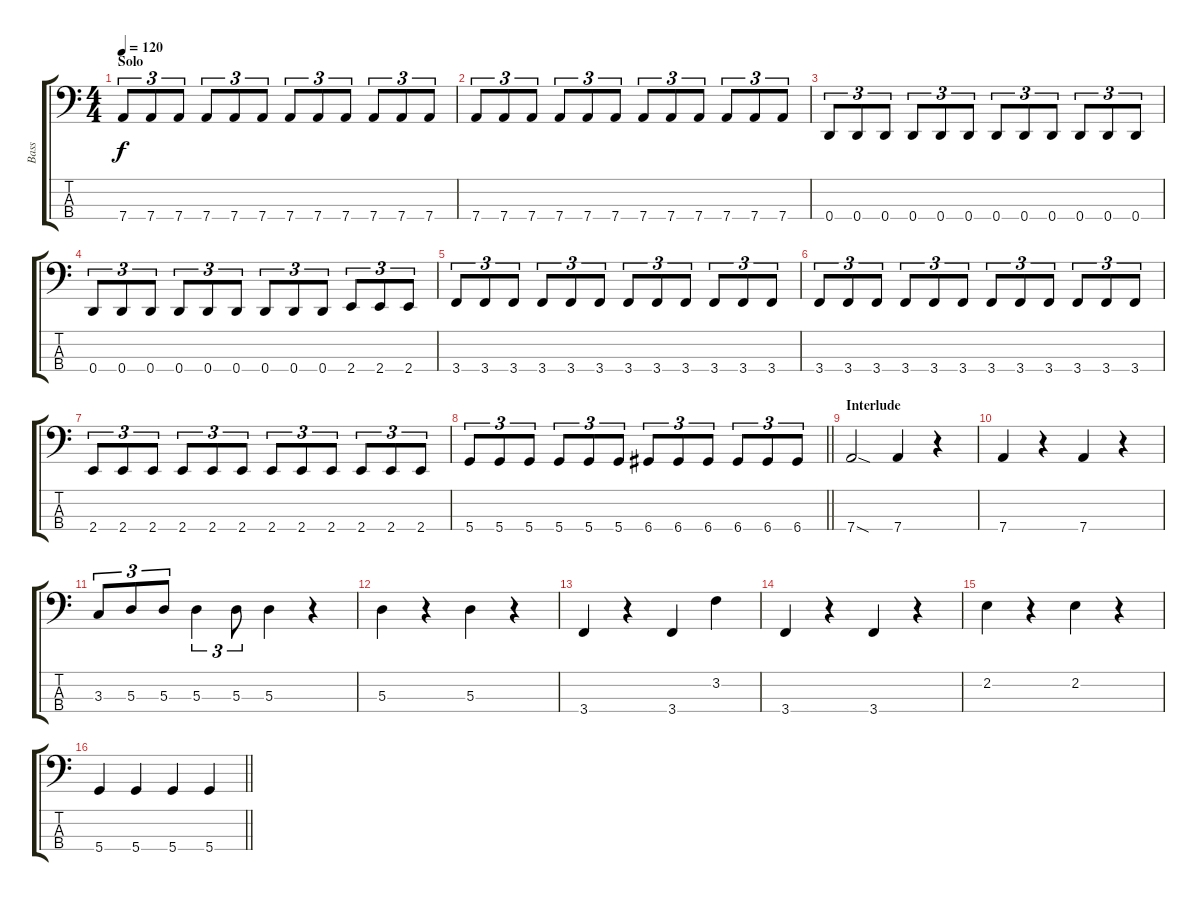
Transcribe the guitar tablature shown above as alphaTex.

\track ("Bass" "Bass") {instrument electricbassfinger}
\staff {score tabs}
\tuning (G2 D2 A1 D1) {hide}
\ts (4 4)
\section ("" "Solo")
\tempo 120
\clef f4
\ks c
7.4.8{tu (3 2) dy f} 7.4.8{tu (3 2)} 7.4.8{tu (3 2)} 7.4.8{tu (3 2)} 7.4.8{tu (3 2)} 7.4.8{tu (3 2)} 7.4.8{tu (3 2)} 7.4.8{tu (3 2)} 7.4.8{tu (3 2)} 7.4.8{tu (3 2)} 7.4.8{tu (3 2)} 7.4.8{tu (3 2)} |
7.4.8{tu (3 2)} 7.4.8{tu (3 2)} 7.4.8{tu (3 2)} 7.4.8{tu (3 2)} 7.4.8{tu (3 2)} 7.4.8{tu (3 2)} 7.4.8{tu (3 2)} 7.4.8{tu (3 2)} 7.4.8{tu (3 2)} 7.4.8{tu (3 2)} 7.4.8{tu (3 2)} 7.4.8{tu (3 2)} |
0.4.8{tu (3 2)} 0.4.8{tu (3 2)} 0.4.8{tu (3 2)} 0.4.8{tu (3 2)} 0.4.8{tu (3 2)} 0.4.8{tu (3 2)} 0.4.8{tu (3 2)} 0.4.8{tu (3 2)} 0.4.8{tu (3 2)} 0.4.8{tu (3 2)} 0.4.8{tu (3 2)} 0.4.8{tu (3 2)} |
0.4.8{tu (3 2)} 0.4.8{tu (3 2)} 0.4.8{tu (3 2)} 0.4.8{tu (3 2)} 0.4.8{tu (3 2)} 0.4.8{tu (3 2)} 0.4.8{tu (3 2)} 0.4.8{tu (3 2)} 0.4.8{tu (3 2)} 2.4.8{tu (3 2)} 2.4.8{tu (3 2)} 2.4.8{tu (3 2)} |
3.4.8{tu (3 2)} 3.4.8{tu (3 2)} 3.4.8{tu (3 2)} 3.4.8{tu (3 2)} 3.4.8{tu (3 2)} 3.4.8{tu (3 2)} 3.4.8{tu (3 2)} 3.4.8{tu (3 2)} 3.4.8{tu (3 2)} 3.4.8{tu (3 2)} 3.4.8{tu (3 2)} 3.4.8{tu (3 2)} |
3.4.8{tu (3 2)} 3.4.8{tu (3 2)} 3.4.8{tu (3 2)} 3.4.8{tu (3 2)} 3.4.8{tu (3 2)} 3.4.8{tu (3 2)} 3.4.8{tu (3 2)} 3.4.8{tu (3 2)} 3.4.8{tu (3 2)} 3.4.8{tu (3 2)} 3.4.8{tu (3 2)} 3.4.8{tu (3 2)} |
2.4.8{tu (3 2)} 2.4.8{tu (3 2)} 2.4.8{tu (3 2)} 2.4.8{tu (3 2)} 2.4.8{tu (3 2)} 2.4.8{tu (3 2)} 2.4.8{tu (3 2)} 2.4.8{tu (3 2)} 2.4.8{tu (3 2)} 2.4.8{tu (3 2)} 2.4.8{tu (3 2)} 2.4.8{tu (3 2)} |
\barLineRight lightlight
5.4.8{tu (3 2)} 5.4.8{tu (3 2)} 5.4.8{tu (3 2)} 5.4.8{tu (3 2)} 5.4.8{tu (3 2)} 5.4.8{tu (3 2)} 6.4.8{tu (3 2)} 6.4.8{tu (3 2)} 6.4.8{tu (3 2)} 6.4.8{tu (3 2)} 6.4.8{tu (3 2)} 6.4.8{tu (3 2)} |
\section ("" "Interlude")
7.4{sod}.2 7.4.4 r.4 |
7.4.4 r.4 7.4.4 r.4 |
3.3.8{tu (3 2)} 5.3.8{tu (3 2)} 5.3.8{tu (3 2)} 5.3.4{tu (3 2)} 5.3.8{tu (3 2)} 5.3.4 r.4 |
5.3.4 r.4 5.3.4 r.4 |
3.4.4 r.4 3.4.4 3.2.4 |
3.4.4 r.4 3.4.4 r.4 |
2.2.4 r.4 2.2.4 r.4 |
\barLineRight lightlight
5.4.4 5.4.4 5.4.4 5.4.4
